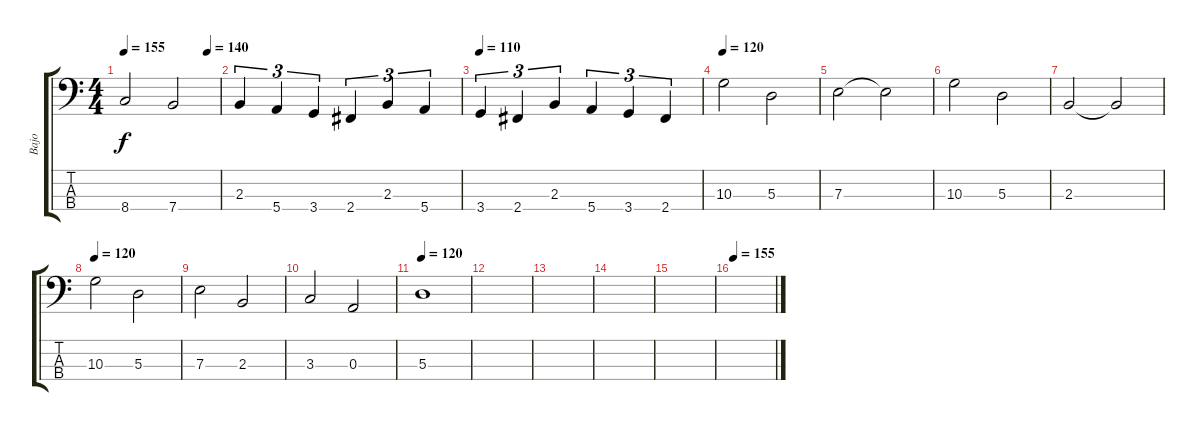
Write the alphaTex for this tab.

\track ("Bajo" "Bajo") {instrument electricbassfinger}
\staff {score tabs}
\tuning (G2 D2 A1 E1) {hide}
\ts (4 4)
\tempo 155
\tempo (140 0.875)
\clef f4
\ks c
8.4.2{dy f} 7.4.2 |
2.3.4{tu (3 2)} 5.4.4{tu (3 2)} 3.4.4{tu (3 2)} 2.4.4{tu (3 2)} 2.3.4{tu (3 2)} 5.4.4{tu (3 2)} |
\tempo 110
3.4.4{tu (3 2)} 2.4.4{tu (3 2)} 2.3.4{tu (3 2)} 5.4.4{tu (3 2)} 3.4.4{tu (3 2)} 2.4.4{tu (3 2)} |
\tempo 120
10.3.2 5.3.2 |
7.3.2 7.3{t}.2 |
10.3.2 5.3.2 |
2.3.2 2.3{t}.2 |
\tempo 120
10.3.2 5.3.2 |
7.3.2 2.3.2 |
3.3.2 0.3.2 |
\tempo 120
5.3.1 |
|
|
|
|
\tempo 155
